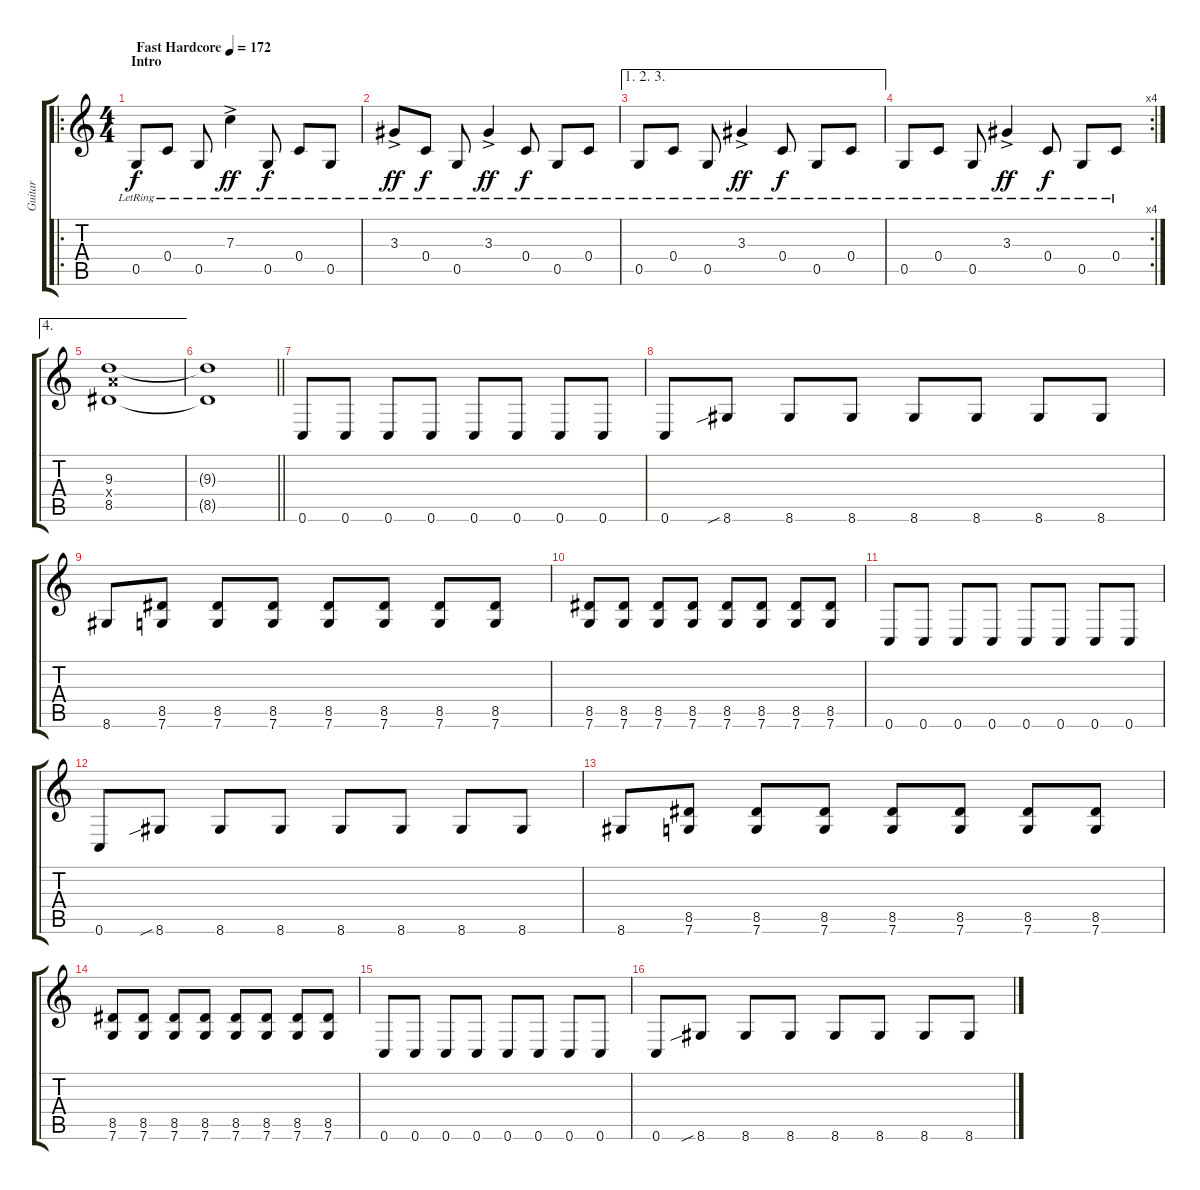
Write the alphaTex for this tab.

\track ("Guitar" "Guitar") {instrument distortionguitar}
\staff {score tabs}
\tuning (D4 A3 F3 C3 G2 C2) {hide}
\ro
\ts (4 4)
\section ("" "Intro")
\tempo (172 "Fast Hardcore")
\clef g2
\ks c
0.5{lr}.8{dy f volume 12 balance 8 instrument electricguitarjazz} 0.4{lr}.8 0.5{lr}.8 7.3{ac lr}.4{dy ff} 0.5{lr}.8{dy f} 0.4{lr}.8 0.5{lr}.8 |
3.3{ac lr}.8{dy ff} 0.4{lr}.8{dy f} 0.5{lr}.8 3.3{ac lr}.4{dy ff} 0.4{lr}.8{dy f} 0.5{lr}.8 0.4{lr}.8 |
\ae (1 2 3)
0.5{lr}.8 0.4{lr}.8 0.5{lr}.8 3.3{ac lr}.4{dy ff} 0.4{lr}.8{dy f} 0.5{lr}.8 0.4{lr}.8 |
\rc 4
0.5{lr}.8 0.4{lr}.8 0.5{lr}.8 3.3{ac lr}.4{dy ff} 0.4{lr}.8{dy f} 0.5{lr}.8 0.4{lr}.8 |
\ae 4
(9.3 9.4{x} 8.5).1 |
\barLineRight lightlight
(9.3{t} 8.5{t}).1 |
\section ("" " ")
0.6.8{volume 13 balance 3 instrument distortionguitar} 0.6.8 0.6.8 0.6.8 0.6.8 0.6.8 0.6.8 0.6.8 |
0.6.8 8.6{sib}.8 8.6.8 8.6.8 8.6.8 8.6.8 8.6.8 8.6.8 |
8.6.8 (8.5 7.6).8 (8.5 7.6).8 (8.5 7.6).8 (8.5 7.6).8 (8.5 7.6).8 (8.5 7.6).8 (8.5 7.6).8 |
(8.5 7.6).8 (8.5 7.6).8 (8.5 7.6).8 (8.5 7.6).8 (8.5 7.6).8 (8.5 7.6).8 (8.5 7.6).8 (8.5 7.6).8 |
0.6.8 0.6.8 0.6.8 0.6.8 0.6.8 0.6.8 0.6.8 0.6.8 |
0.6.8 8.6{sib}.8 8.6.8 8.6.8 8.6.8 8.6.8 8.6.8 8.6.8 |
8.6.8 (8.5 7.6).8 (8.5 7.6).8 (8.5 7.6).8 (8.5 7.6).8 (8.5 7.6).8 (8.5 7.6).8 (8.5 7.6).8 |
(8.5 7.6).8 (8.5 7.6).8 (8.5 7.6).8 (8.5 7.6).8 (8.5 7.6).8 (8.5 7.6).8 (8.5 7.6).8 (8.5 7.6).8 |
0.6.8 0.6.8 0.6.8 0.6.8 0.6.8 0.6.8 0.6.8 0.6.8 |
0.6.8 8.6{sib}.8 8.6.8 8.6.8 8.6.8 8.6.8 8.6.8 8.6.8
